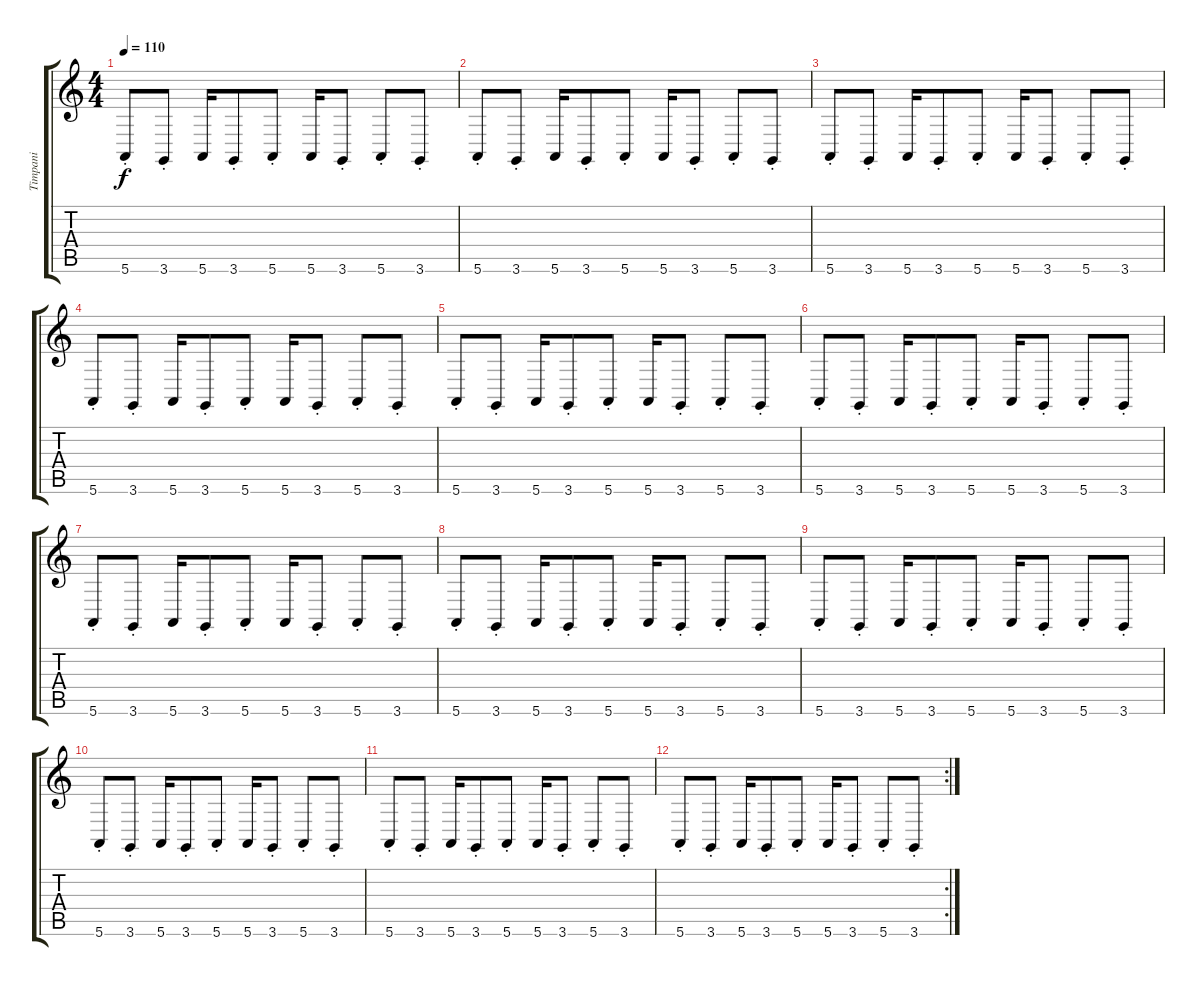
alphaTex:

\track ("Timpani" "Timpani") {instrument timpani}
\staff {score tabs}
\tuning (E4 B3 G3 D3 A2 E2) {hide}
\ts (4 4)
\tempo 110
\clef g2
\ks c
5.6{st}.8{dy f} 3.6{st}.8 5.6.16 3.6{st}.8 5.6{st}.8 5.6.16 3.6{st}.8 5.6{st}.8 3.6{st}.8 |
5.6{st}.8 3.6{st}.8 5.6.16 3.6{st}.8 5.6{st}.8 5.6.16 3.6{st}.8 5.6{st}.8 3.6{st}.8 |
5.6{st}.8 3.6{st}.8 5.6.16 3.6{st}.8 5.6{st}.8 5.6.16 3.6{st}.8 5.6{st}.8 3.6{st}.8 |
5.6{st}.8 3.6{st}.8 5.6.16 3.6{st}.8 5.6{st}.8 5.6.16 3.6{st}.8 5.6{st}.8 3.6{st}.8 |
5.6{st}.8 3.6{st}.8 5.6.16 3.6{st}.8 5.6{st}.8 5.6.16 3.6{st}.8 5.6{st}.8 3.6{st}.8 |
5.6{st}.8 3.6{st}.8 5.6.16 3.6{st}.8 5.6{st}.8 5.6.16 3.6{st}.8 5.6{st}.8 3.6{st}.8 |
5.6{st}.8 3.6{st}.8 5.6.16 3.6{st}.8 5.6{st}.8 5.6.16 3.6{st}.8 5.6{st}.8 3.6{st}.8 |
5.6{st}.8 3.6{st}.8 5.6.16 3.6{st}.8 5.6{st}.8 5.6.16 3.6{st}.8 5.6{st}.8 3.6{st}.8 |
5.6{st}.8 3.6{st}.8 5.6.16 3.6{st}.8 5.6{st}.8 5.6.16 3.6{st}.8 5.6{st}.8 3.6{st}.8 |
5.6{st}.8 3.6{st}.8 5.6.16 3.6{st}.8 5.6{st}.8 5.6.16 3.6{st}.8 5.6{st}.8 3.6{st}.8 |
5.6{st}.8 3.6{st}.8 5.6.16 3.6{st}.8 5.6{st}.8 5.6.16 3.6{st}.8 5.6{st}.8 3.6{st}.8 |
\rc 2
5.6{st}.8 3.6{st}.8 5.6.16 3.6{st}.8 5.6{st}.8 5.6.16 3.6{st}.8 5.6{st}.8 3.6{st}.8
